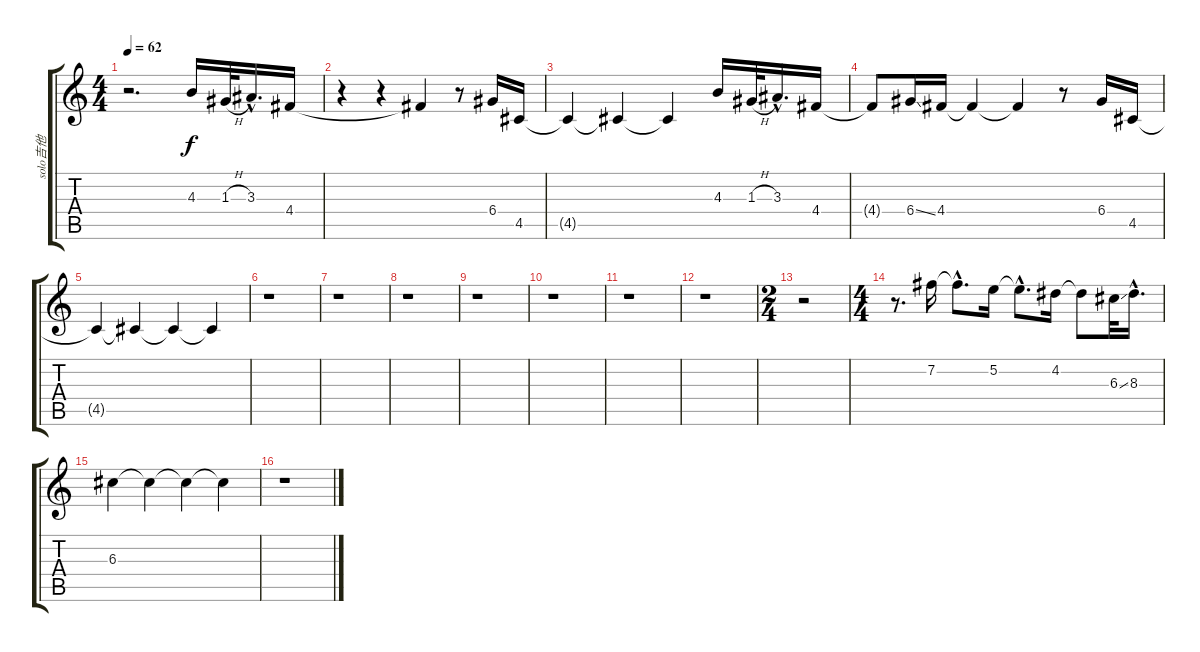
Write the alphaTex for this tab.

\track ("solo吉他" "solo吉他") {instrument overdrivenguitar}
\staff {score tabs}
\tuning (E4 B3 G3 D3 A2 E2) {hide}
\ts (4 4)
\tempo 62
\clef g2
\ks c
r.2{d dy f instrument overdrivenguitar} 4.3.16 1.3{h}.32 3.3{hac}.16{d} 4.4.16 |
r.4 r.4 4.4{t}.4 r.8 6.4.16 4.5.16 |
4.5{t}.4 4.5{t}.4 4.5{t}.4 4.3.16 1.3{h}.32 3.3{hac}.16{d} 4.4.16 |
4.4{t}.8 6.4{ss}.16 4.4.16 4.4{t}.4 4.4{t}.4 r.8 6.4.16 4.5.16 |
4.5{t}.4 4.5{t}.4 4.5{t}.4 4.5{t}.4 |
r.1 |
r.1 |
r.1 |
r.1 |
r.1 |
r.1 |
r.1 |
\ts (2 4)
r.2 |
\ts (4 4)
r.8{d} 7.2.16 7.2{hac t}.8{d} 5.2.16 5.2{hac t}.8{d} 4.2.16 4.2{t}.8 6.3{ss}.32 8.3{hac}.16{d} |
6.3.4 6.3{t}.4 6.3{t}.4 6.3{t}.4 |
r.1
